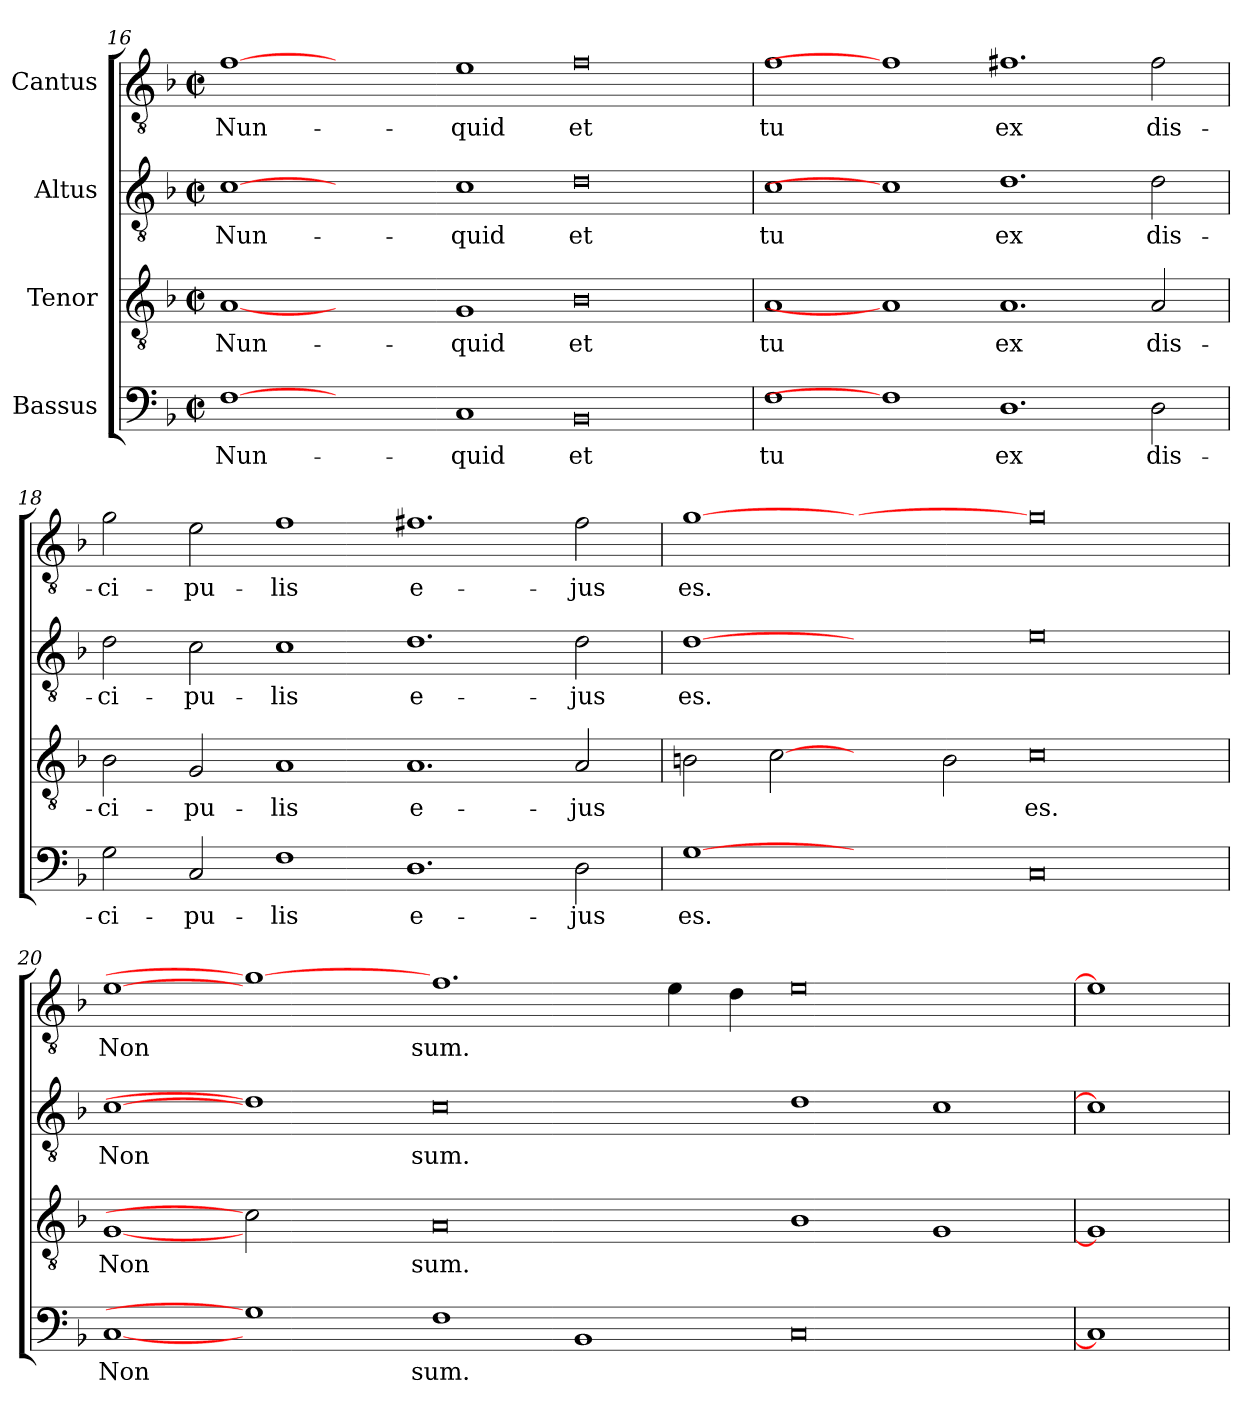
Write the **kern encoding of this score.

**kern	**text	**kern	**text	**kern	**text	**kern	**text
*part4	*part4	*part3	*part3	*part2	*part2	*part1	*part1
*staff4	*staff4	*staff3	*staff3	*staff2	*staff2	*staff1	*staff1
*I"Bassus	*	*I"Tenor	*	*I"Altus	*	*I"Cantus	*
*clefF4	*	*clefGv2	*	*clefGv2	*	*clefGv2	*
*k[b-]	*	*k[b-]	*	*k[b-]	*	*k[b-]	*
*F:	*	*F:	*	*F:	*	*F:	*
*M2/2	*	*M2/2	*	*M2/2	*	*M2/2	*
*met(c|)	*	*met(c|)	*	*met(c|)	*	*met(c|)	*
=16	=16	=16	=16	=16	=16	=16	=16
!	!LO:LY:b	!	!LO:LY:b	!	!LO:LY:b	!	!LO:LY:b
[1F	Nun-	[1A	Nun-	[1c	Nun-	[1f	Nun-
1ryy	.	1ryy	.	1ryy	.	1ryy	.
!	!LO:LY:b	!	!LO:LY:b	!	!LO:LY:b	!	!LO:LY:b
1C	-quid	1G	-quid	1c	-quid	1e	-quid
!	!LO:LY:b	!	!LO:LY:b	!	!LO:LY:b	!	!LO:LY:b
0BB-	et	0B-	et	0d	et	0f	et
=17	=17	=17	=17	=17	=17	=17	=17
!	!LO:LY:b	!	!LO:LY:b	!	!LO:LY:b	!	!LO:LY:b
1F	tu	1A	tu	1c	tu	1f	tu
1F]	.	1A]	.	1c]	.	1f]	.
!	!LO:LY:b	!	!LO:LY:b	!	!LO:LY:b	!	!LO:LY:b
1.D	ex	1.A	ex	1.d	ex	1.f#X	ex
!	!LO:LY:b	!	!LO:LY:b	!	!LO:LY:b	!	!LO:LY:b
2D\	dis-	2A/	dis-	2d\	dis-	2f#\	dis-
=18	=18	=18	=18	=18	=18	=18	=18
!	!LO:LY:b	!	!LO:LY:b	!	!LO:LY:b	!	!LO:LY:b
2G\	-ci-	2B-\	-ci-	2d\	-ci-	2g\	-ci-
!	!LO:LY:b	!	!LO:LY:b	!	!LO:LY:b	!	!LO:LY:b
2C/	-pu-	2G/	-pu-	2c\	-pu-	2e\	-pu-
!	!LO:LY:b	!	!LO:LY:b	!	!LO:LY:b	!	!LO:LY:b
1F	-lis	1A	-lis	1c	-lis	1f	-lis
!	!LO:LY:b	!	!LO:LY:b	!	!LO:LY:b	!	!LO:LY:b
1.D	e-	1.A	e-	1.d	e-	1.f#X	e-
!	!LO:LY:b	!	!LO:LY:b	!	!LO:LY:b	!	!LO:LY:b
2D\	-jus	2A/	-jus	2d\	-jus	2f#\	-jus
=19	=19	=19	=19	=19	=19	=19	=19
!	!LO:LY:b	!	!	!	!LO:LY:b	!	!LO:LY:b
[1G	es.	2Bn\	.	[1d	es.	[1g	es.
.	.	[2c	.	.	.	.	.
1ryy	.	2ryy	.	1ryy	.	1ryy	.
.	.	2B\	.	.	.	.	.
!	!	!	!LO:LY:b	!	!	!	!
0C	.	0c	es.	0e	.	0g]	.
!!LO:LB:g=z
=20	=20	=20	=20	=20	=20	=20	=20
!	!LO:LY:b	!	!LO:LY:b	!	!LO:LY:b	!	!LO:LY:b
[1C	Non	[1G	Non	[1c	Non	[1e	Non
1G]	.	2c]	.	1d]	.	1g_	.
.	.	2ryy	.	.	.	.	.
!	!LO:LY:b	!	!LO:LY:b	!	!LO:LY:b	!	!LO:LY:b
1F	sum.	0A	sum.	0c	sum.	1.f	sum.
1BB-	.	.	.	.	.	.	.
.	.	.	.	.	.	4e\	.
.	.	.	.	.	.	4d\	.
0C	.	1B-	.	1d	.	0e	.
.	.	1G	.	1c	.	.	.
=21	=21	=21	=21	=21	=21	=21	=21
1C]	.	1G]	.	1c]	.	1e]	.
=	=	=	=	=	=	=	=
*-	*-	*-	*-	*-	*-	*-	*-
